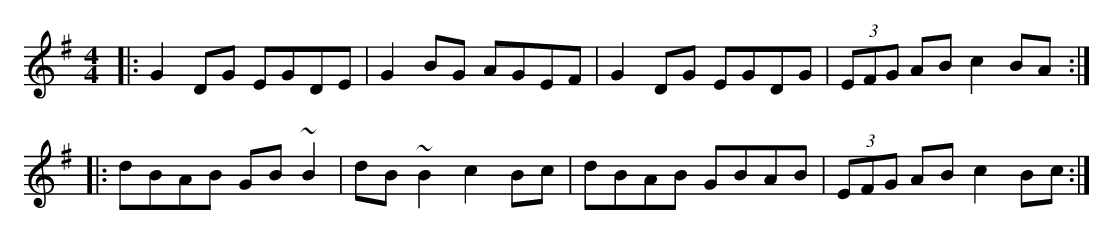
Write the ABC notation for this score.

X:1
M:4/4
K:G
|:G2DG EGDE|G2BG AGEF|G2DG EGDG|(3EFG AB c2BA:|
|:dBAB GB~B2|dB~B2 c2Bc|dBAB GBAB|(3EFG AB c2Bc:|
